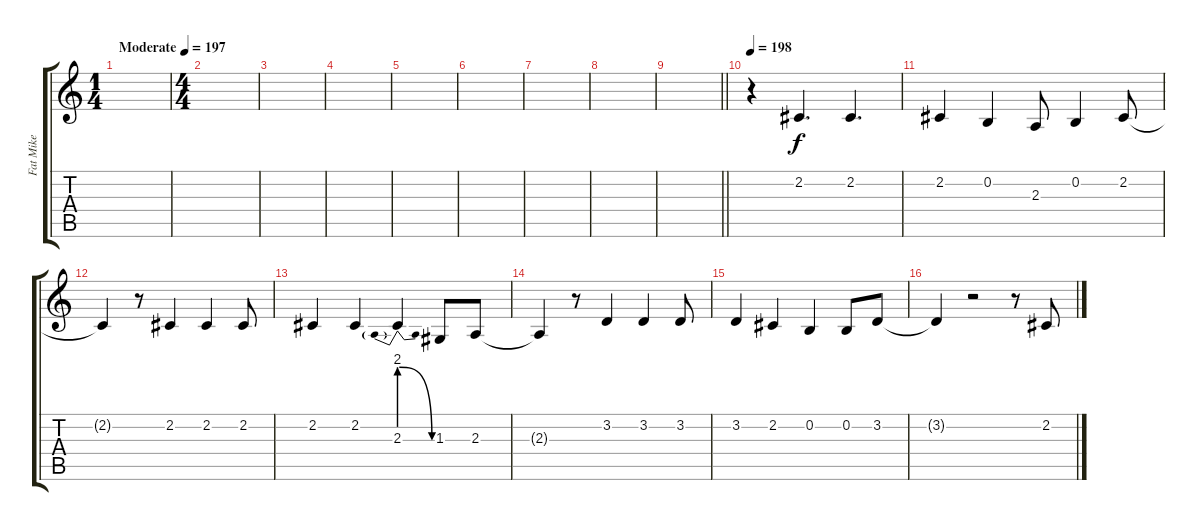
\track ("Fat Mike" "Fat Mike") {instrument bassoon}
\staff {score tabs}
\tuning (E4 B3 G3 D3 A2 E2) {hide}
\ts (1 4)
\tempo (197 "Moderate")
\clef g2
\ks c
|
\ts (4 4)
|
|
|
|
|
|
|
\barLineRight lightlight
|
\section ("" "")
\tempo 198
r.4 2.2.4{d} 2.2.4{d} |
2.2.4 0.2.4 2.3.8 0.2.4 2.2.8 |
2.2{t}.4 r.8 2.2.4 2.2.4 2.2.8 |
2.2.4 2.2.4 2.3{be (prebendrelease 0 8 60 0)}.4 1.3.8 2.3.8 |
2.3{t}.4 r.8 3.2.4 3.2.4 3.2.8 |
3.2.4 2.2.4 0.2.4 0.2.8 3.2.8 |
3.2{t}.4 r.2 r.8 2.2.8
